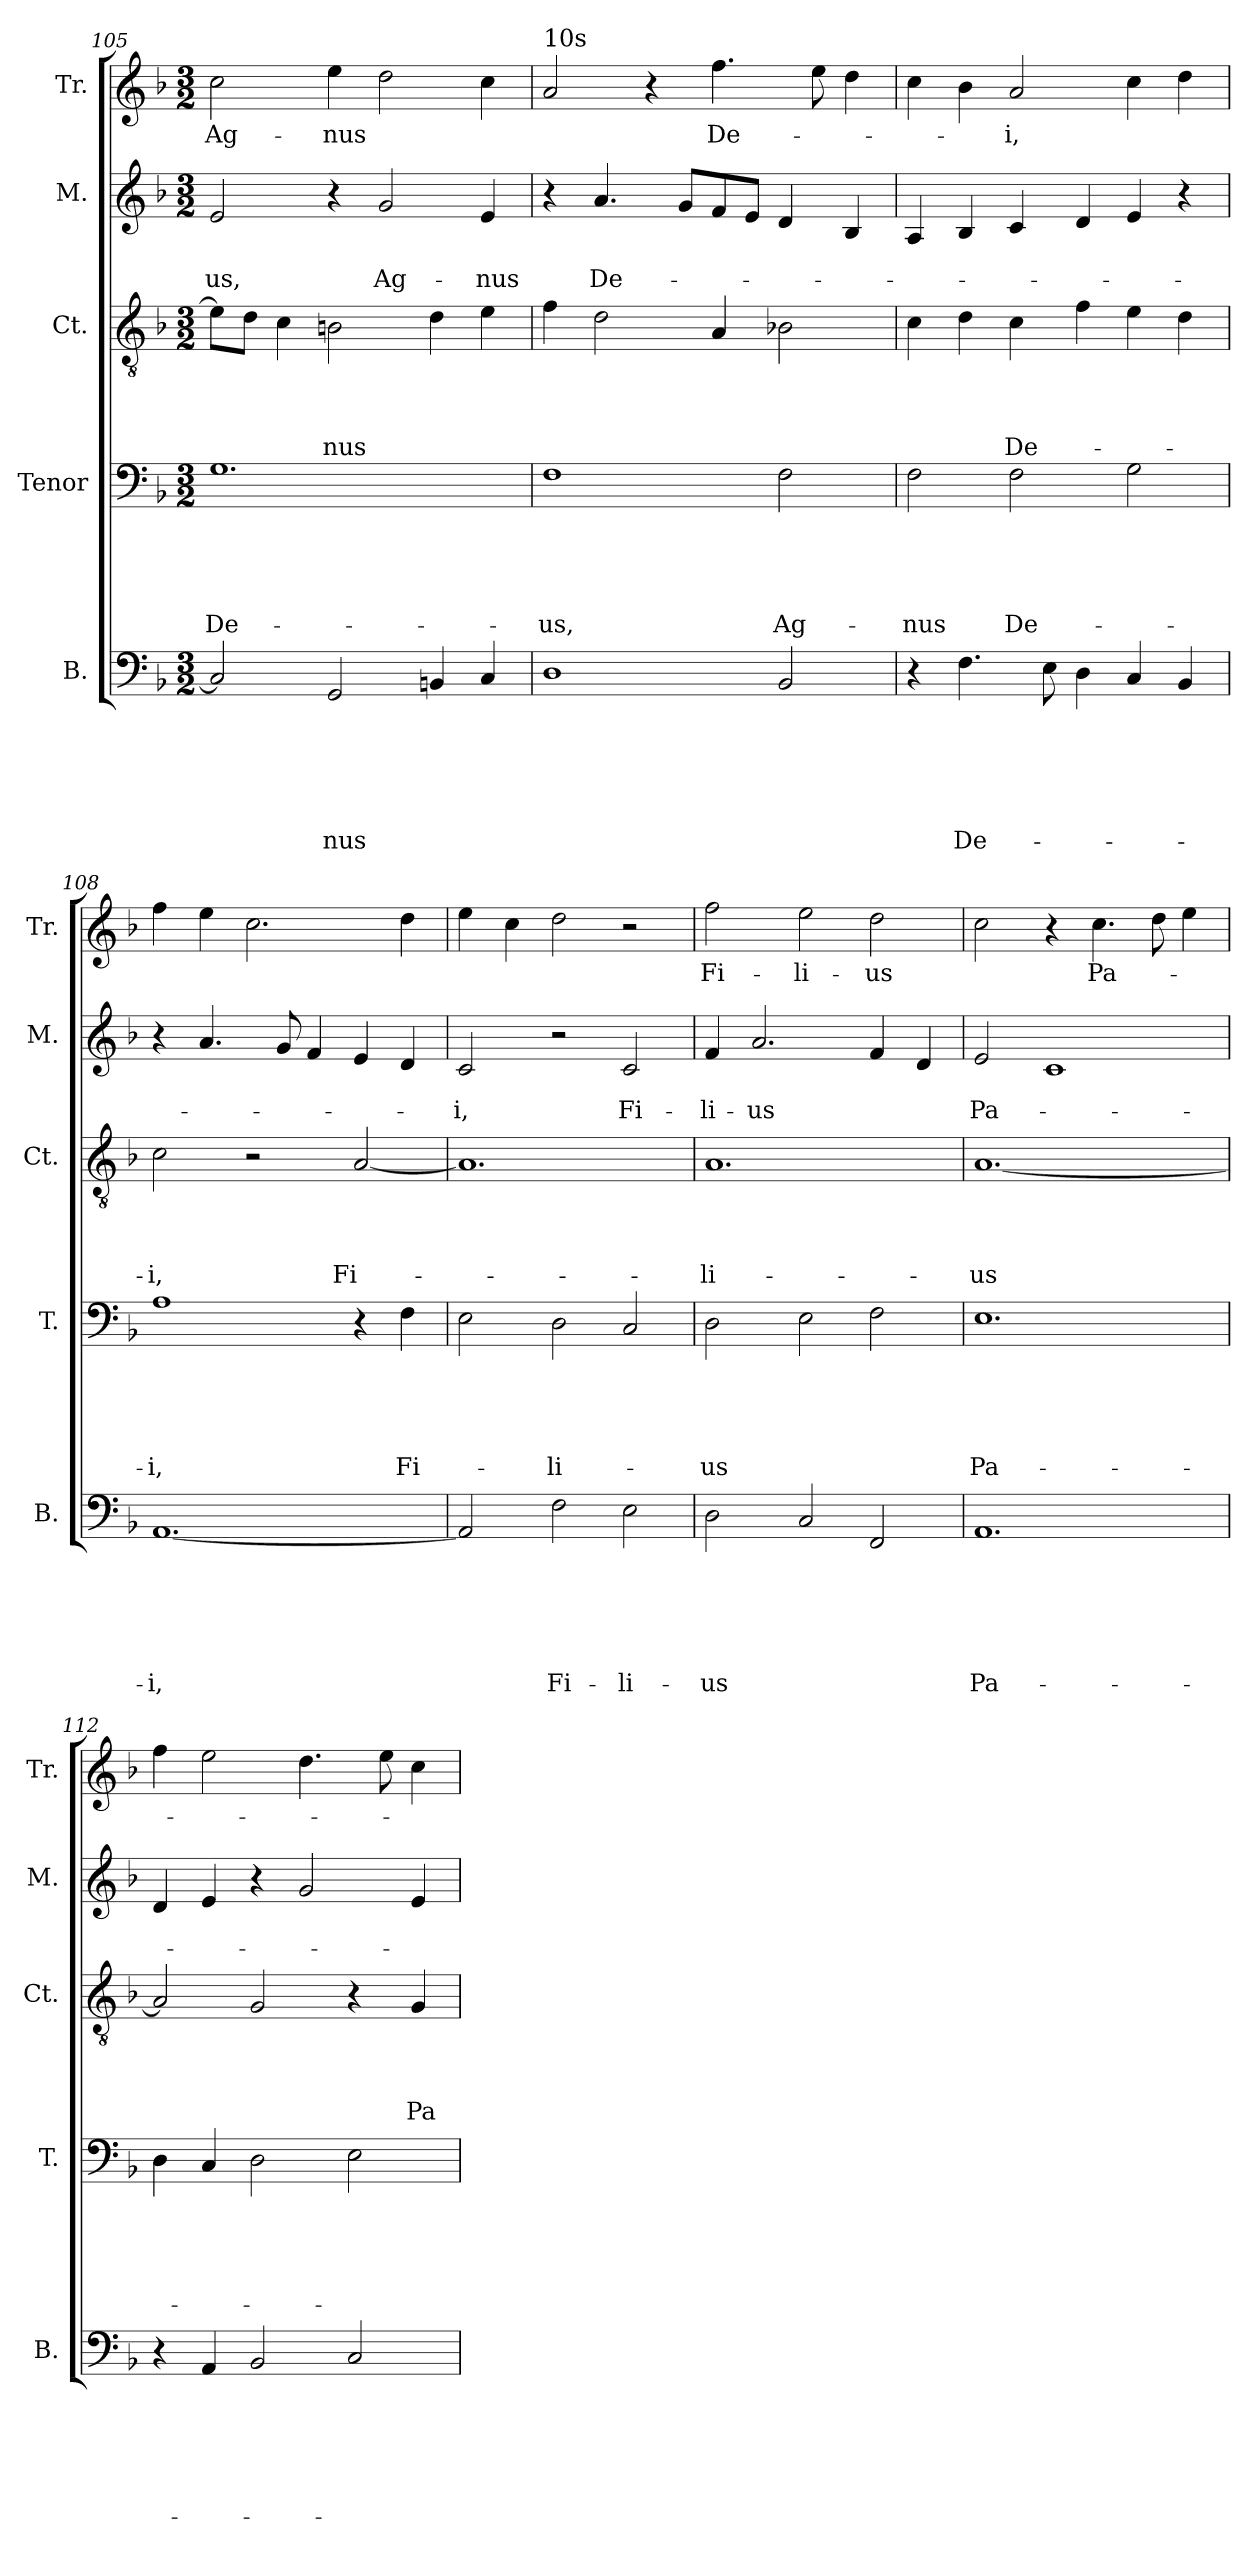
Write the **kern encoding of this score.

**kern	**text	**text	**text	**text	**text	**text	**kern	**text	**text	**text	**text	**text	**kern	**text	**text	**text	**text	**kern	**text	**text	**kern	**text
*part5	*part5	*part5	*part5	*part5	*part5	*part5	*part4	*part4	*part4	*part4	*part4	*part4	*part3	*part3	*part3	*part3	*part3	*part2	*part2	*part2	*part1	*part1
*staff5	*staff5	*staff5	*staff5	*staff5	*staff5	*staff5	*staff4	*staff4	*staff4	*staff4	*staff4	*staff4	*staff3	*staff3	*staff3	*staff3	*staff3	*staff2	*staff2	*staff2	*staff1	*staff1
*I"B.	*	*	*	*	*	*	*I"Tenor	*	*	*	*	*	*I"Ct.	*	*	*	*	*I"M.	*	*	*I"Tr.	*
*I'B.	*	*	*	*	*	*	*I'T.	*	*	*	*	*	*I'Ct.	*	*	*	*	*I'M.	*	*	*I'Tr.	*
*clefF4	*	*	*	*	*	*	*clefF4	*	*	*	*	*	*clefGv2	*	*	*	*	*clefG2	*	*	*clefG2	*
*k[b-]	*	*	*	*	*	*	*k[b-]	*	*	*	*	*	*k[b-]	*	*	*	*	*k[b-]	*	*	*k[b-]	*
*F:	*	*	*	*	*	*	*F:	*	*	*	*	*	*F:	*	*	*	*	*F:	*	*	*F:	*
*M3/2	*	*	*	*	*	*	*M3/2	*	*	*	*	*	*M3/2	*	*	*	*	*M3/2	*	*	*M3/2	*
=105	=105	=105	=105	=105	=105	=105	=105	=105	=105	=105	=105	=105	=105	=105	=105	=105	=105	=105	=105	=105	=105	=105
!	!	!	!	!	!	!	!	!	!	!	!	!LO:LY:b	!	!	!	!	!	!	!	!LO:LY:b	!	!LO:LY:b
2C/]	.	.	.	.	.	.	1.G	.	.	.	.	De-	8e\L]	.	.	.	.	2e/	.	-us,	2cc\	Ag-
.	.	.	.	.	.	.	.	.	.	.	.	.	8d\J	.	.	.	.	.	.	.	.	.
.	.	.	.	.	.	.	.	.	.	.	.	.	4c\	.	.	.	.	.	.	.	.	.
!	!	!	!	!	!	!LO:LY:b	!	!	!	!	!	!	!	!	!	!	!LO:LY:b	!	!	!	!	!LO:LY:b
2GG/	.	.	.	.	.	-nus	.	.	.	.	.	.	2Bn\	.	.	.	-nus	4r	.	.	4ee\	-nus
!	!	!	!	!	!	!	!	!	!	!	!	!	!	!	!	!	!	!	!	!LO:LY:b	!	!
.	.	.	.	.	.	.	.	.	.	.	.	.	.	.	.	.	.	2g/	.	Ag-	2dd\	.
4BB/	.	.	.	.	.	.	.	.	.	.	.	.	4d\	.	.	.	.	.	.	.	.	.
!	!	!	!	!	!	!	!	!	!	!	!	!	!	!	!	!	!	!	!	!LO:LY:b	!	!
4C/	.	.	.	.	.	.	.	.	.	.	.	.	4e\	.	.	.	.	4e/	.	-nus	4cc\	.
!!LO:LB:g=z
=106	=106	=106	=106	=106	=106	=106	=106	=106	=106	=106	=106	=106	=106	=106	=106	=106	=106	=106	=106	=106	=106	=106
!	!	!	!	!	!	!	!	!	!	!	!	!	!	!	!	!	!	!	!	!	!LO:TX:a:t=10s	!
!	!	!	!	!	!	!	!	!	!	!	!	!LO:LY:b	!	!	!	!	!	!	!	!	!	!
1D	.	.	.	.	.	.	1F	.	.	.	.	-us,	4f\	.	.	.	.	4r	.	.	2a/	.
!	!	!	!	!	!	!	!	!	!	!	!	!	!	!	!	!	!	!	!	!LO:LY:b	!	!
.	.	.	.	.	.	.	.	.	.	.	.	.	2d\	.	.	.	.	4.a/	.	De-	.	.
.	.	.	.	.	.	.	.	.	.	.	.	.	.	.	.	.	.	.	.	.	4r	.
.	.	.	.	.	.	.	.	.	.	.	.	.	.	.	.	.	.	8g/L	.	.	.	.
!	!	!	!	!	!	!	!	!	!	!	!	!	!	!	!	!	!	!	!	!	!	!LO:LY:b
.	.	.	.	.	.	.	.	.	.	.	.	.	4A/	.	.	.	.	8f/	.	.	4.ff\	De-
.	.	.	.	.	.	.	.	.	.	.	.	.	.	.	.	.	.	8e/J	.	.	.	.
!	!	!	!	!	!	!	!	!	!	!	!	!LO:LY:b	!	!	!	!	!	!	!	!	!	!
2BB-/	.	.	.	.	.	.	2F\	.	.	.	.	Ag-	2B-X\	.	.	.	.	4d/	.	.	.	.
.	.	.	.	.	.	.	.	.	.	.	.	.	.	.	.	.	.	.	.	.	8ee\	.
.	.	.	.	.	.	.	.	.	.	.	.	.	.	.	.	.	.	4B-/	.	.	4dd\	.
=107	=107	=107	=107	=107	=107	=107	=107	=107	=107	=107	=107	=107	=107	=107	=107	=107	=107	=107	=107	=107	=107	=107
!	!	!	!	!	!	!	!	!	!	!	!	!LO:LY:b	!	!	!	!	!	!	!	!	!	!
4r	.	.	.	.	.	.	2F\	.	.	.	.	-nus	4c\	.	.	.	.	4A/	.	.	4cc\	.
!	!	!	!	!	!	!LO:LY:b	!	!	!	!	!	!	!	!	!	!	!	!	!	!	!	!
4.F\	.	.	.	.	.	De-	.	.	.	.	.	.	4d\	.	.	.	.	4B-/	.	.	4b-\	.
!	!	!	!	!	!	!	!	!	!	!	!	!LO:LY:b	!	!	!	!	!LO:LY:b	!	!	!	!	!LO:LY:b
.	.	.	.	.	.	.	2F\	.	.	.	.	De-	4c\	.	.	.	De-	4c/	.	.	2a/	-i,
8E\	.	.	.	.	.	.	.	.	.	.	.	.	.	.	.	.	.	.	.	.	.	.
4D\	.	.	.	.	.	.	.	.	.	.	.	.	4f\	.	.	.	.	4d/	.	.	.	.
4C/	.	.	.	.	.	.	2G\	.	.	.	.	.	4e\	.	.	.	.	4e/	.	.	4cc\	.
4BB-/	.	.	.	.	.	.	.	.	.	.	.	.	4d\	.	.	.	.	4r	.	.	4dd\	.
=108	=108	=108	=108	=108	=108	=108	=108	=108	=108	=108	=108	=108	=108	=108	=108	=108	=108	=108	=108	=108	=108	=108
!	!	!	!	!	!	!LO:LY:b:rj	!	!	!	!	!	!LO:LY:b	!	!	!	!	!LO:LY:b	!	!	!	!	!
[<1.AA	.	.	.	.	.	-i,	1A	.	.	.	.	-i,	2c\	.	.	.	-i,	4r	.	.	4ff\	.
.	.	.	.	.	.	.	.	.	.	.	.	.	.	.	.	.	.	4.a/	.	.	4ee\	.
.	.	.	.	.	.	.	.	.	.	.	.	.	2r	.	.	.	.	.	.	.	2.cc\	.
.	.	.	.	.	.	.	.	.	.	.	.	.	.	.	.	.	.	8g/	.	.	.	.
.	.	.	.	.	.	.	.	.	.	.	.	.	.	.	.	.	.	4f/	.	.	.	.
!	!	!	!	!	!	!	!	!	!	!	!	!	!	!	!	!	!LO:LY:b	!	!	!	!	!
.	.	.	.	.	.	.	4r	.	.	.	.	.	[<2A/	.	.	.	Fi-	4e/	.	.	.	.
!	!	!	!	!	!	!	!	!	!	!	!	!LO:LY:b	!	!	!	!	!	!	!	!	!	!
.	.	.	.	.	.	.	4F\	.	.	.	.	Fi-	.	.	.	.	.	4d/	.	.	4dd\	.
=109	=109	=109	=109	=109	=109	=109	=109	=109	=109	=109	=109	=109	=109	=109	=109	=109	=109	=109	=109	=109	=109	=109
!	!	!	!	!	!	!	!	!	!	!	!	!	!	!	!	!	!	!	!	!LO:LY:b	!	!
2AA/]	.	.	.	.	.	.	2E\	.	.	.	.	.	1.A]	.	.	.	.	2c/	.	-i,	4ee\	.
.	.	.	.	.	.	.	.	.	.	.	.	.	.	.	.	.	.	.	.	.	4cc\	.
!	!	!	!	!	!	!LO:LY:b	!	!	!	!	!	!LO:LY:b	!	!	!	!	!	!	!	!	!	!
2F\	.	.	.	.	.	Fi-	2D\	.	.	.	.	-li-	.	.	.	.	.	2r	.	.	2dd\	.
!	!	!	!	!	!	!LO:LY:b	!	!	!	!	!	!	!	!	!	!	!	!	!	!LO:LY:b	!	!
2E\	.	.	.	.	.	-li-	2C/	.	.	.	.	.	.	.	.	.	.	2c/	.	Fi-	2r	.
!!LO:LB:g=z
=110	=110	=110	=110	=110	=110	=110	=110	=110	=110	=110	=110	=110	=110	=110	=110	=110	=110	=110	=110	=110	=110	=110
!	!	!	!	!	!	!LO:LY:b	!	!	!	!	!	!LO:LY:b	!	!	!	!	!LO:LY:b:rj	!	!	!LO:LY:b	!	!LO:LY:b
2D\	.	.	.	.	.	-us	2D\	.	.	.	.	-us	1.A	.	.	.	-li-	4f/	.	-li-	2ff\	Fi-
!	!	!	!	!	!	!	!	!	!	!	!	!	!	!	!	!	!	!	!	!LO:LY:b	!	!
.	.	.	.	.	.	.	.	.	.	.	.	.	.	.	.	.	.	2.a/	.	-us	.	.
!	!	!	!	!	!	!	!	!	!	!	!	!	!	!	!	!	!	!	!	!	!	!LO:LY:b
2C/	.	.	.	.	.	.	2E\	.	.	.	.	.	.	.	.	.	.	.	.	.	2ee\	-li-
!	!	!	!	!	!	!	!	!	!	!	!	!	!	!	!	!	!	!	!	!	!	!LO:LY:b
2FF/	.	.	.	.	.	.	2F\	.	.	.	.	.	.	.	.	.	.	4f/	.	.	2dd\	-us
.	.	.	.	.	.	.	.	.	.	.	.	.	.	.	.	.	.	4d/	.	.	.	.
=111	=111	=111	=111	=111	=111	=111	=111	=111	=111	=111	=111	=111	=111	=111	=111	=111	=111	=111	=111	=111	=111	=111
!	!	!	!	!	!	!LO:LY:b	!	!	!	!	!	!LO:LY:b	!	!	!	!	!LO:LY:b	!	!	!LO:LY:b	!	!
1.AA	.	.	.	.	.	Pa-	1.E	.	.	.	.	Pa-	[<1.A	.	.	.	-us	2e/	.	Pa-	2cc\	.
.	.	.	.	.	.	.	.	.	.	.	.	.	.	.	.	.	.	1c	.	.	4r	.
!	!	!	!	!	!	!	!	!	!	!	!	!	!	!	!	!	!	!	!	!	!	!LO:LY:b
.	.	.	.	.	.	.	.	.	.	.	.	.	.	.	.	.	.	.	.	.	4.cc\	Pa-
.	.	.	.	.	.	.	.	.	.	.	.	.	.	.	.	.	.	.	.	.	8dd\	.
.	.	.	.	.	.	.	.	.	.	.	.	.	.	.	.	.	.	.	.	.	4ee\	.
=112	=112	=112	=112	=112	=112	=112	=112	=112	=112	=112	=112	=112	=112	=112	=112	=112	=112	=112	=112	=112	=112	=112
4r	.	.	.	.	.	.	4D\	.	.	.	.	.	2A/]	.	.	.	.	4d/	.	.	4ff\	.
4AA/	.	.	.	.	.	.	4C/	.	.	.	.	.	.	.	.	.	.	4e/	.	.	2ee\	.
2BB-/	.	.	.	.	.	.	2D\	.	.	.	.	.	2G/	.	.	.	.	4r	.	.	.	.
.	.	.	.	.	.	.	.	.	.	.	.	.	.	.	.	.	.	2g/	.	.	4.dd\	.
2C/	.	.	.	.	.	.	2E\	.	.	.	.	.	4r	.	.	.	.	.	.	.	.	.
.	.	.	.	.	.	.	.	.	.	.	.	.	.	.	.	.	.	.	.	.	8ee\	.
!	!	!	!	!	!	!	!	!	!	!	!	!	!	!	!	!	!LO:LY:b	!	!	!	!	!
.	.	.	.	.	.	.	.	.	.	.	.	.	4G/	.	.	.	Pa-	4e/	.	.	4cc\	.
=	=	=	=	=	=	=	=	=	=	=	=	=	=	=	=	=	=	=	=	=	=	=
*-	*-	*-	*-	*-	*-	*-	*-	*-	*-	*-	*-	*-	*-	*-	*-	*-	*-	*-	*-	*-	*-	*-
